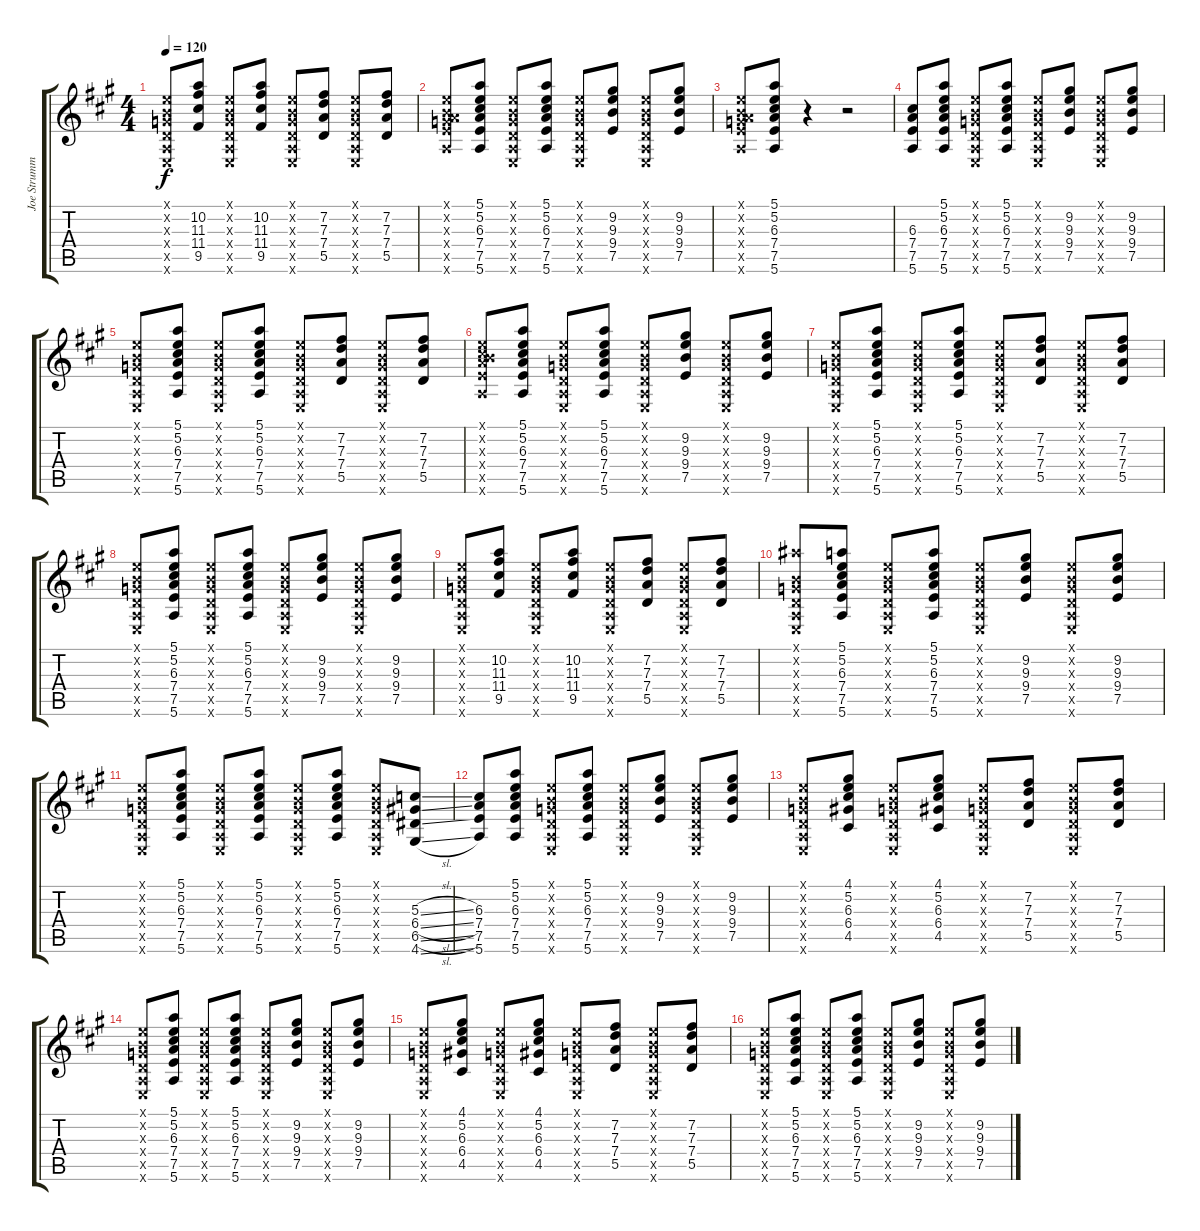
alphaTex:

\track ("Joe Strummer - Rhythm Guitar" "Joe Strumm") {instrument overdrivenguitar}
\staff {score tabs}
\tuning (E4 B3 G3 D3 A2 E2) {hide}
\ts (4 4)
\tempo 120
\clef g2
\ks a
(0.1{x} 0.2{x} 0.3{x} 0.4{x} 0.5{x} 0.6{x}).8{dy f} (10.2 11.3 11.4 9.5).8 (0.1{x} 0.2{x} 0.3{x} 0.4{x} 0.5{x} 0.6{x}).8 (10.2 11.3 11.4 9.5).8 (0.1{x} 0.2{x} 0.3{x} 0.4{x} 0.5{x} 0.6{x}).8 (7.2 7.3 7.4 5.5).8 (0.1{x} 0.2{x} 0.3{x} 0.4{x} 0.5{x} 0.6{x}).8 (7.2 7.3 7.4 5.5).8 |
(0.1{x} 0.2{x} 0.3{x} 7.4{x} 7.5{x} 5.6{x}).8 (5.1 5.2 6.3 7.4 7.5 5.6).8 (0.1{x} 0.2{x} 0.3{x} 0.4{x} 0.5{x} 0.6{x}).8 (5.1 5.2 6.3 7.4 7.5 5.6).8 (0.1{x} 0.2{x} 0.3{x} 0.4{x} 0.5{x} 0.6{x}).8 (9.2 9.3 9.4 7.5).8 (0.1{x} 0.2{x} 0.3{x} 0.4{x} 0.5{x} 0.6{x}).8 (9.2 9.3 9.4 7.5).8 |
(0.1{x} 0.2{x} 0.3{x} 7.4{x} 7.5{x} 5.6{x}).8 (5.1 5.2 6.3 7.4 7.5 5.6).8 r.4 r.2 |
(6.3 7.4 7.5 5.6).8 (5.1 5.2 6.3 7.4 7.5 5.6).8 (0.1{x} 0.2{x} 0.3{x} 0.4{x} 0.5{x} 0.6{x}).8 (5.1 5.2 6.3 7.4 7.5 5.6).8 (0.1{x} 0.2{x} 0.3{x} 0.4{x} 0.5{x} 0.6{x}).8 (9.2 9.3 9.4 7.5).8 (0.1{x} 0.2{x} 0.3{x} 0.4{x} 0.5{x} 0.6{x}).8 (9.2 9.3 9.4 7.5).8 |
(0.1{x} 0.2{x} 0.3{x} 0.4{x} 0.5{x} 0.6{x}).8 (5.1 5.2 6.3 7.4 7.5 5.6).8 (0.1{x} 0.2{x} 0.3{x} 0.4{x} 0.5{x} 0.6{x}).8 (5.1 5.2 6.3 7.4 7.5 5.6).8 (0.1{x} 0.2{x} 0.3{x} 0.4{x} 0.5{x} 0.6{x}).8 (7.2 7.3 7.4 5.5).8 (0.1{x} 0.2{x} 0.3{x} 0.4{x} 0.5{x} 0.6{x}).8 (7.2 7.3 7.4 5.5).8 |
(0.1{x} 0.2{x} 6.3{x} 7.4{x} 7.5{x} 5.6{x}).8 (5.1 5.2 6.3 7.4 7.5 5.6).8 (0.1{x} 0.2{x} 0.3{x} 0.4{x} 0.5{x} 0.6{x}).8 (5.1 5.2 6.3 7.4 7.5 5.6).8 (0.1{x} 0.2{x} 0.3{x} 0.4{x} 0.5{x} 0.6{x}).8 (9.2 9.3 9.4 7.5).8 (0.1{x} 0.2{x} 0.3{x} 0.4{x} 0.5{x} 0.6{x}).8 (9.2 9.3 9.4 7.5).8 |
(0.1{x} 0.2{x} 0.3{x} 0.4{x} 0.5{x} 0.6{x}).8 (5.1 5.2 6.3 7.4 7.5 5.6).8 (0.1{x} 0.2{x} 0.3{x} 0.4{x} 0.5{x} 0.6{x}).8 (5.1 5.2 6.3 7.4 7.5 5.6).8 (0.1{x} 0.2{x} 0.3{x} 0.4{x} 0.5{x} 0.6{x}).8 (7.2 7.3 7.4 5.5).8 (0.1{x} 0.2{x} 0.3{x} 0.4{x} 0.5{x} 0.6{x}).8 (7.2 7.3 7.4 5.5).8 |
(0.1{x} 0.2{x} 0.3{x} 0.4{x} 0.5{x} 0.6{x}).8 (5.1 5.2 6.3 7.4 7.5 5.6).8 (0.1{x} 0.2{x} 0.3{x} 0.4{x} 0.5{x} 0.6{x}).8 (5.1 5.2 6.3 7.4 7.5 5.6).8 (0.1{x} 0.2{x} 0.3{x} 0.4{x} 0.5{x} 0.6{x}).8 (9.2 9.3 9.4 7.5).8 (0.1{x} 0.2{x} 0.3{x} 0.4{x} 0.5{x} 0.6{x}).8 (9.2 9.3 9.4 7.5).8 |
(0.1{x} 0.2{x} 0.3{x} 0.4{x} 0.5{x} 0.6{x}).8 (10.2 11.3 11.4 9.5).8 (0.1{x} 0.2{x} 0.3{x} 0.4{x} 0.5{x} 0.6{x}).8 (10.2 11.3 11.4 9.5).8 (0.1{x} 0.2{x} 0.3{x} 0.4{x} 0.5{x} 0.6{x}).8 (7.2 7.3 7.4 5.5).8 (0.1{x} 0.2{x} 0.3{x} 0.4{x} 0.5{x} 0.6{x}).8 (7.2 7.3 7.4 5.5).8 |
(6.1{x} 0.2{x} 0.3{x} 0.4{x} 0.5{x} 0.6{x}).8 (5.1 5.2 6.3 7.4 7.5 5.6).8 (0.1{x} 0.2{x} 0.3{x} 0.4{x} 0.5{x} 0.6{x}).8 (5.1 5.2 6.3 7.4 7.5 5.6).8 (0.1{x} 0.2{x} 0.3{x} 0.4{x} 0.5{x} 0.6{x}).8 (9.2 9.3 9.4 7.5).8 (0.1{x} 0.2{x} 0.3{x} 0.4{x} 0.5{x} 0.6{x}).8 (9.2 9.3 9.4 7.5).8 |
(0.1{x} 0.2{x} 0.3{x} 0.4{x} 0.5{x} 0.6{x}).8 (5.1 5.2 6.3 7.4 7.5 5.6).8 (0.1{x} 0.2{x} 0.3{x} 0.4{x} 0.5{x} 0.6{x}).8 (5.1 5.2 6.3 7.4 7.5 5.6).8 (0.1{x} 0.2{x} 0.3{x} 0.4{x} 0.5{x} 0.6{x}).8 (5.1 5.2 6.3 7.4 7.5 5.6).8 (0.1{x} 0.2{x} 0.3{x} 0.4{x} 0.5{x} 0.6{x}).8 (5.3{sl} 6.4{sl} 6.5{sl} 4.6{sl}).8 |
(6.3 7.4 7.5 5.6).8 (5.1 5.2 6.3 7.4 7.5 5.6).8 (0.1{x} 0.2{x} 0.3{x} 0.4{x} 0.5{x} 0.6{x}).8 (5.1 5.2 6.3 7.4 7.5 5.6).8 (0.1{x} 0.2{x} 0.3{x} 0.4{x} 0.5{x} 0.6{x}).8 (9.2 9.3 9.4 7.5).8 (0.1{x} 0.2{x} 0.3{x} 0.4{x} 0.5{x} 0.6{x}).8 (9.2 9.3 9.4 7.5).8 |
(0.1{x} 0.2{x} 0.3{x} 0.4{x} 0.5{x} 0.6{x}).8 (4.1 5.2 6.3 6.4 4.5).8 (0.1{x} 0.2{x} 0.3{x} 0.4{x} 0.5{x} 0.6{x}).8 (4.1 5.2 6.3 6.4 4.5).8 (0.1{x} 0.2{x} 0.3{x} 0.4{x} 0.5{x} 0.6{x}).8 (7.2 7.3 7.4 5.5).8 (0.1{x} 0.2{x} 0.3{x} 0.4{x} 0.5{x} 0.6{x}).8 (7.2 7.3 7.4 5.5).8 |
(0.1{x} 0.2{x} 0.3{x} 0.4{x} 0.5{x} 0.6{x}).8 (5.1 5.2 6.3 7.4 7.5 5.6).8 (0.1{x} 0.2{x} 0.3{x} 0.4{x} 0.5{x} 0.6{x}).8 (5.1 5.2 6.3 7.4 7.5 5.6).8 (0.1{x} 0.2{x} 0.3{x} 0.4{x} 0.5{x} 0.6{x}).8 (9.2 9.3 9.4 7.5).8 (0.1{x} 0.2{x} 0.3{x} 0.4{x} 0.5{x} 0.6{x}).8 (9.2 9.3 9.4 7.5).8 |
(0.1{x} 0.2{x} 0.3{x} 0.4{x} 0.5{x} 0.6{x}).8 (4.1 5.2 6.3 6.4 4.5).8 (0.1{x} 0.2{x} 0.3{x} 0.4{x} 0.5{x} 0.6{x}).8 (4.1 5.2 6.3 6.4 4.5).8 (0.1{x} 0.2{x} 0.3{x} 0.4{x} 0.5{x} 0.6{x}).8 (7.2 7.3 7.4 5.5).8 (0.1{x} 0.2{x} 0.3{x} 0.4{x} 0.5{x} 0.6{x}).8 (7.2 7.3 7.4 5.5).8 |
(0.1{x} 0.2{x} 0.3{x} 0.4{x} 0.5{x} 0.6{x}).8 (5.1 5.2 6.3 7.4 7.5 5.6).8 (0.1{x} 0.2{x} 0.3{x} 0.4{x} 0.5{x} 0.6{x}).8 (5.1 5.2 6.3 7.4 7.5 5.6).8 (0.1{x} 0.2{x} 0.3{x} 0.4{x} 0.5{x} 0.6{x}).8 (9.2 9.3 9.4 7.5).8 (0.1{x} 0.2{x} 0.3{x} 0.4{x} 0.5{x} 0.6{x}).8 (9.2 9.3 9.4 7.5).8
